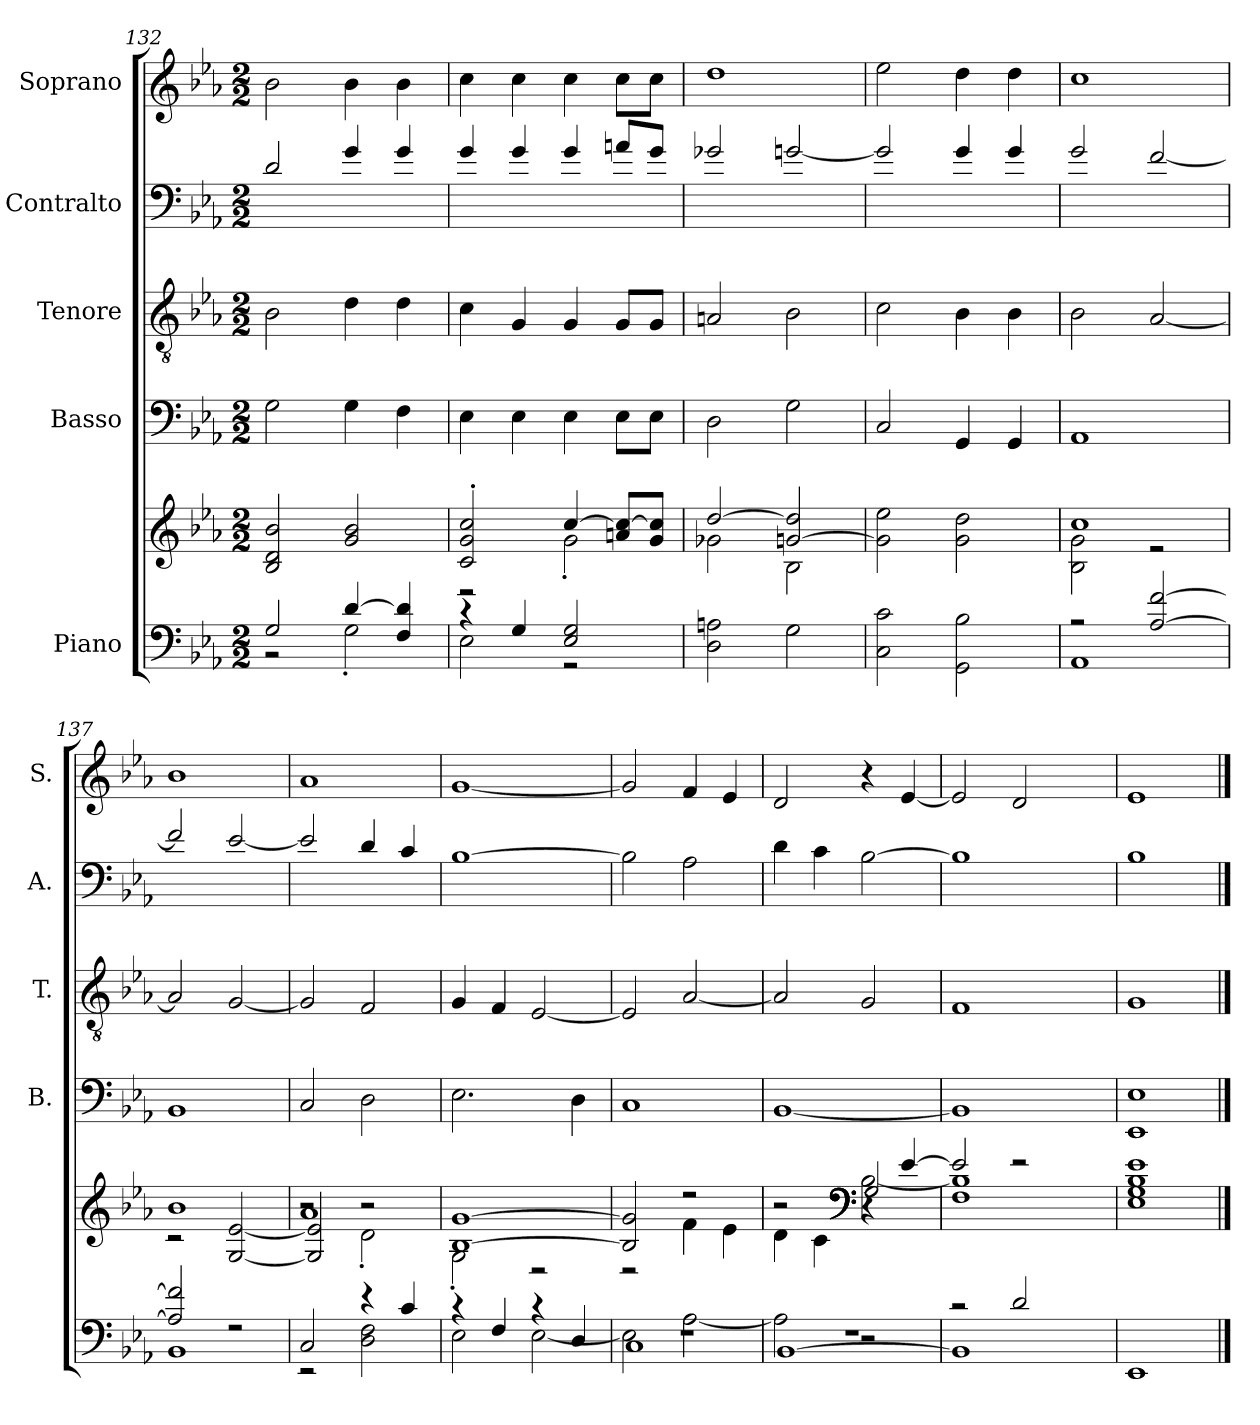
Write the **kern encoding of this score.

**kern	**kern	**kern	**kern	**kern	**kern
*part5	*part5	*part4	*part3	*part2	*part1
*staff6	*staff5	*staff4	*staff3	*staff2	*staff1
*I"Piano	*	*I"Basso	*I"Tenore	*I"Contralto	*I"Soprano
*	*	*I'B.	*I'T.	*I'A.	*I'S.
*clefF4	*clefG2	*clefF4	*clefGv2	*clefF4	*clefG2
*k[b-e-a-]	*k[b-e-a-]	*k[b-e-a-]	*k[b-e-a-]	*k[b-e-a-]	*k[b-e-a-]
*M2/2	*M2/2	*M2/2	*M2/2	*M2/2	*M2/2
=132	=132	=132	=132	=132	=132
*^	*	*	*	*	*
2G/	2r	2B-/ 2d/ 2b-/	2G\	2B-\	2d/	2b-\
[4d/	2G'\	2g/ 2b-/	4G\	4d\	4g/	4b-\
4F/ 4d/]	.	.	4F\	4d\	4g/	4b-\
=133	=133	=133	=133	=133	=133	=133
*	*	*^	*	*	*	*
4r	2E-\	2c/' 2g/' 2cc/'	2r	4E-\	4c\	4g/	4cc\
4G/	.	.	.	4E-\	4G/	4g/	4cc\
2E-/ 2G/	2r	[4cc/	2g'\	4E-\	4G/	4g/	4cc\
.	.	8an/ 8cc/_L	.	8E-\L	8G/L	8an/L	8cc\L
.	.	8g/ 8cc/]J	.	8E-\J	8G/J	8g/J	8cc\J
*v	*v	*	*	*	*	*	*
=134	=134	=134	=134	=134	=134	=134
2D\ 2An\	[2dd/	2g-X\	2D\	2An/	2g-X/	1dd
2G\	[2gn/ 2dd/]	2B-\	2G\	2B-\	[2gn/	.
*	*v	*v	*	*	*	*
!!LO:LB:g=z
=135	=135	=135	=135	=135	=135
2C\ 2c\	2g\] 2ee-\	2C/	2c\	2g/]	2ee-\
2GG\ 2B-\	2g\ 2dd\	4GG/	4B-\	4g/	4dd\
.	.	4GG/	4B-\	4g/	4dd\
=136	=136	=136	=136	=136	=136
*^	*^	*	*	*	*
2r	1AA-	1cc	2B-\ 2g\	1AA-	2B-\	2g/	1cc
[2A-/ [2f/	.	.	2r	.	[2A-/	[2f/	.
=137	=137	=137	=137	=137	=137	=137	=137
2A-/] 2f/]	1BB-	1b-	2r	1BB-	2A-/]	2f/]	1b-
2r	.	.	[2G/ [2e-/	.	[2G/	[2e-/	.
=138	=138	=138	=138	=138	=138	=138	=138
*	*	*	*^	*	*	*	*
2C/	2r	1a-	2r	2G/] 2e-/]	2C/	2G/]	2e-/]	1a-
4r	2D\ 2F\	.	2d'\	2r	2D\	2F/	4d/	.
4c/	.	.	.	.	.	.	4c/	.
*	*	*	*v	*v	*	*	*	*
=139	=139	=139	=139	=139	=139	=139	=139
4r	2E-\	[1B- [1g	2G'\	2.E-\	4G/	[1B-	[1g
4F/	.	.	.	.	4F/	.	.
4r	[2E-\	.	2r	.	[2E-/	.	.
4D/	.	.	.	4D\	.	.	.
=140	=140	=140	=140	=140	=140	=140	=140
*	*^	*	*	*	*	*	*
1r	2E-\]	1C	2B-/] 2g/]	2r	1C	2E-/]	2B-\]	2g/]
.	[2A-\	.	2r	4f\	.	[2A-/	2A-\	4f/
.	.	.	.	4e-\	.	.	.	4e-/
=141	=141	=141	=141	=141	=141	=141	=141	=141
*	*	*	*	*^	*	*	*	*
1r	2A-\]	[1BB-	2r	4d\	2r	[1BB-	2A-/]	4d\	2d/
.	.	.	.	4c\	.	.	.	4c\	.
*	*	*	*clefF4	*	*	*	*	*	*
.	2r	.	4r	[2B-\	2G/	.	2G/	[2B-\	4r
.	.	.	[4e-/	.	.	.	.	.	[4e-/
*	*v	*v	*	*	*	*	*	*	*
*	*	*	*v	*v	*	*	*	*
=142	=142	=142	=142	=142	=142	=142	=142
*	*	*	*	*	*	*	*^
*	*	*	*	*	*	*	*	*^
*	*	*	*	*	*	*	*	*	*^
2r	1BB-]	2e-/]	1F 1B-]	1BB-]	1F	1B-]	2e-/]	2ryy	2.ryy	2..ryy
2d/	.	2r	.	.	.	.	2d/	8ryy	.	.
*	*	*	*	*	*	*	*MM115	*	*	*
.	.	.	.	.	.	.	.	4.ryy	.	.
*	*	*	*	*	*	*	*MM106	*	*	*
.	.	.	.	.	.	.	.	.	4ryy	.
*	*	*	*	*	*	*	*MM98	*	*	*
.	.	.	.	.	.	.	.	.	.	8ryy
*v	*v	*	*	*	*	*	*v	*v	*v	*v
*	*v	*v	*	*	*	*
*	*	*	*	*	*MM93
!!LO:PB:g=z
=143	=143	=143	=143	=143	=143
1EE-	1E- 1G 1B- 1e-	1EE- 1E-	1G	1B-	1e-
==	==	==	==	==	==
*-	*-	*-	*-	*-	*-
